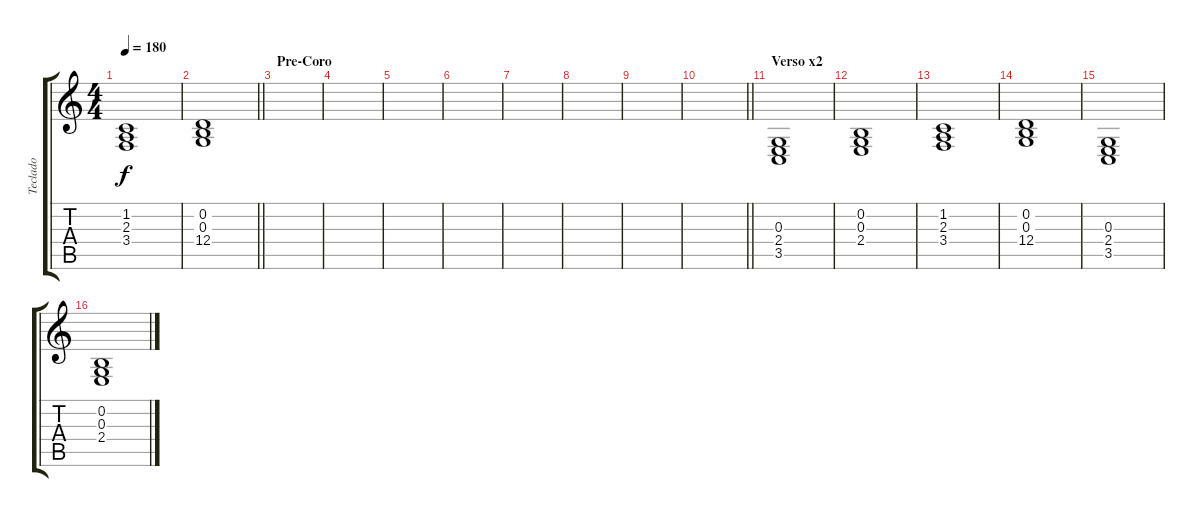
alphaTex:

\track ("Teclado" "Teclado") {instrument drawbarorgan}
\staff {score tabs}
\tuning (E4 B3 G3 D3 A2 E2) {hide}
\ts (4 4)
\tempo 180
\clef g2
\ks c
(1.2 2.3 3.4).1{dy f} |
\barLineRight lightlight
(0.2 0.3 12.4).1 |
\section ("" "Pre-Coro")
|
|
|
|
|
|
|
\barLineRight lightlight
|
\section ("" "Verso x2")
(0.3 2.4 3.5).1 |
(0.2 0.3 2.4).1 |
(1.2 2.3 3.4).1 |
(0.2 0.3 12.4).1 |
(0.3 2.4 3.5).1 |
(0.2 0.3 2.4).1
